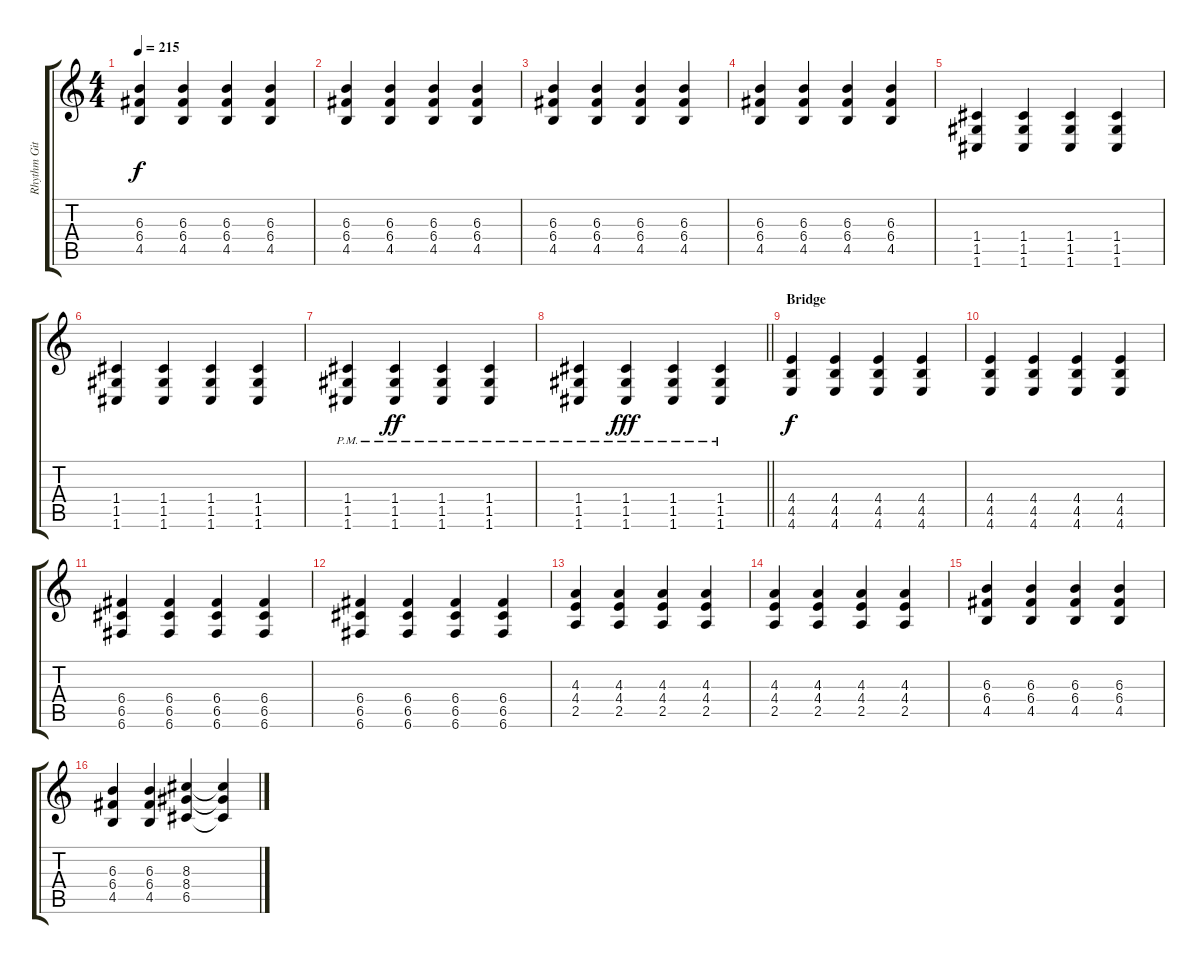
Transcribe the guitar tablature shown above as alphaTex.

\track ("Rhythm Gitarre" "Rhythm Git") {instrument distortionguitar}
\staff {score tabs}
\tuning (D4 A3 F3 C3 G2 C2) {hide}
\ts (4 4)
\tempo 215
\clef g2
\ks c
(6.3 6.4 4.5).4{dy f} (6.3 6.4 4.5).4 (6.3 6.4 4.5).4 (6.3 6.4 4.5).4 |
(6.3 6.4 4.5).4 (6.3 6.4 4.5).4 (6.3 6.4 4.5).4 (6.3 6.4 4.5).4 |
(6.3 6.4 4.5).4 (6.3 6.4 4.5).4 (6.3 6.4 4.5).4 (6.3 6.4 4.5).4 |
(6.3 6.4 4.5).4 (6.3 6.4 4.5).4 (6.3 6.4 4.5).4 (6.3 6.4 4.5).4 |
(1.4 1.5 1.6).4 (1.4 1.5 1.6).4 (1.4 1.5 1.6).4 (1.4 1.5 1.6).4 |
(1.4 1.5 1.6).4 (1.4 1.5 1.6).4 (1.4 1.5 1.6).4 (1.4 1.5 1.6).4 |
(1.4{pm} 1.5{pm} 1.6{pm}).4 (1.4{pm} 1.5{pm} 1.6{pm}).4{dy ff} (1.4{pm} 1.5{pm} 1.6{pm}).4 (1.4{pm} 1.5{pm} 1.6{pm}).4 |
\barLineRight lightlight
(1.4{pm} 1.5{pm} 1.6{pm}).4 (1.4{pm} 1.5{pm} 1.6{pm}).4{dy fff} (1.4{pm} 1.5{pm} 1.6{pm}).4 (1.4{pm} 1.5{pm} 1.6{pm}).4 |
\section ("" "Bridge")
(4.4 4.5 4.6).4{dy f} (4.4 4.5 4.6).4 (4.4 4.5 4.6).4 (4.4 4.5 4.6).4 |
(4.4 4.5 4.6).4 (4.4 4.5 4.6).4 (4.4 4.5 4.6).4 (4.4 4.5 4.6).4 |
(6.4 6.5 6.6).4 (6.4 6.5 6.6).4 (6.4 6.5 6.6).4 (6.4 6.5 6.6).4 |
(6.4 6.5 6.6).4 (6.4 6.5 6.6).4 (6.4 6.5 6.6).4 (6.4 6.5 6.6).4 |
(4.3 4.4 2.5).4 (4.3 4.4 2.5).4 (4.3 4.4 2.5).4 (4.3 4.4 2.5).4 |
(4.3 4.4 2.5).4 (4.3 4.4 2.5).4 (4.3 4.4 2.5).4 (4.3 4.4 2.5).4 |
(6.3 6.4 4.5).4 (6.3 6.4 4.5).4 (6.3 6.4 4.5).4 (6.3 6.4 4.5).4 |
(6.3 6.4 4.5).4 (6.3 6.4 4.5).4 (8.3 8.4 6.5).4 (8.3{t} 8.4{t} 6.5{t}).4
